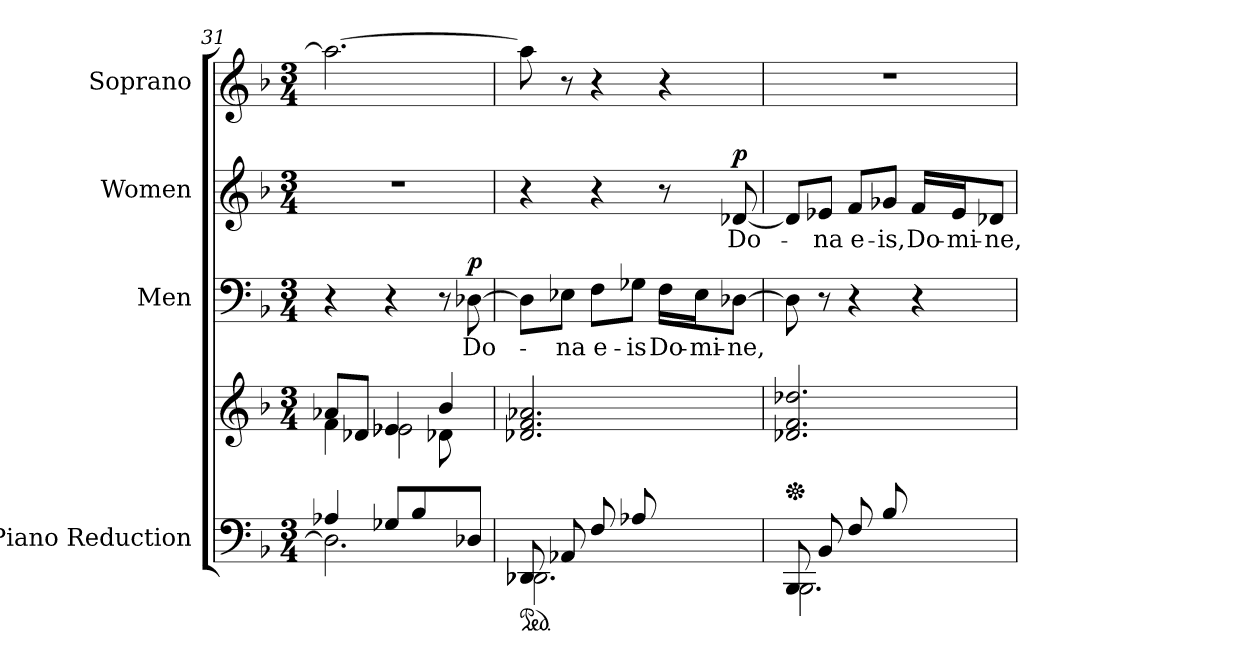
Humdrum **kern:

**kern	**kern	**kern	**text	**dynam	**kern	**text	**dynam	**kern
*part4	*part4	*part3	*part3	*part3	*part2	*part2	*part2	*part1
*staff5	*staff4	*staff3	*staff3	*staff3	*staff2	*staff2	*staff2	*staff1
*I"Piano Reduction	*	*I"Men	*	*	*I"Women	*	*	*I"Soprano
*I'Pno.	*	*	*	*	*	*	*	*I'S.
!!LO:PB:g=z
*clefF4	*clefG2	*clefF4	*	*	*clefG2	*	*	*clefG2
*k[b-]	*k[b-]	*k[b-]	*	*	*k[b-]	*	*	*k[b-]
*M3/4	*M3/4	*M3/4	*	*	*M3/4	*	*	*M3/4
=31	=31	=31	=31	=31	=31	=31	=31	=31
*^	*^	*	*	*	*	*	*	*
*	*	*	*^	*	*	*	*	*	*	*
4A-X/	2.D-\]	8a-X/L	4f\	2ryy	4r	.	.	2.r	.	.	2.aa-\_
.	.	8d-X/J	.	.	.	.	.	.	.	.	.
8G-X/L	.	4e-X/	2e-\	.	4r	.	.	.	.	.	.
8B-/	.	.	.	.	.	.	.	.	.	.	.
8ryy	.	4b-/	.	8d-X\	8r	.	.	.	.	.	.
!	!	!	!	!	!	!LO:LY:b	!LO:DY:b	!	!	!	!
8D-X/J	.	.	.	8ryy	[8D-X\	Do-	p	.	.	.	.
*	*	*v	*v	*v	*	*	*	*	*	*	*
=32	=32	=32	=32	=32	=32	=32	=32	=32	=32
*ped	*	*	*	*	*	*	*	*	*
*	*	*^	*	*	*	*	*	*	*
8DD-X/L	2.DD-\	2.d-X/ 2.f/ 2.a-X/	2ryy	8D-\L]	.	.	4r	.	.	8aa-\]
!	!	!	!	!	!LO:LY:b	!	!	!	!	!
8AA-X/	.	.	.	8E-X\J	-na	.	.	.	.	8r
!	!	!	!	!	!LO:LY:b	!	!	!	!	!
8F/	.	.	.	8F\L	e-	.	4r	.	.	4r
!	!	!	!	!	!LO:LY:b	!	!	!	!	!
8A-X/	.	.	.	8G-X\J	-is	.	.	.	.	.
!	!	!	!	!	!LO:LY:b	!	!	!	!	!
4ryy	.	.	8d-X\	16F\LL	Do-	.	8r	.	.	4r
!	!	!	!	!	!LO:LY:b	!	!	!	!	!
.	.	.	.	16E-\J	-mi-	.	.	.	.	.
!	!	!	!	!	!LO:LY:b	!	!	!LO:LY:b	!LO:DY:a	!
.	.	.	8f\J	[8D-X\J	-ne,	.	[8d-X/	Do-	p	.
=33	=33	=33	=33	=33	=33	=33	=33	=33	=33	=33
*	*	*Xped	*	*	*	*	*	*	*	*
8BBB-/L	2.BBB-\	2.d-X/ 2.f/ 2.dd-X/	2ryy	8D-\]	.	.	8d-/L]	.	.	2.r
!	!	!	!	!	!	!	!	!LO:LY:b	!	!
8BB-/	.	.	.	8r	.	.	8e-X/J	-na	.	.
!	!	!	!	!	!	!	!	!LO:LY:b	!	!
8F/	.	.	.	4r	.	.	8f/L	e-	.	.
!	!	!	!	!	!	!	!	!LO:LY:b	!	!
8B-/	.	.	.	.	.	.	8g-X/J	-is,	.	.
!	!	!	!	!	!	!	!	!LO:LY:b	!	!
4ryy	.	.	8d-X\	4r	.	.	16f/LL	Do-	.	.
!	!	!	!	!	!	!	!	!LO:LY:b	!	!
.	.	.	.	.	.	.	16e-/J	-mi-	.	.
!	!	!	!	!	!	!	!	!LO:LY:b	!	!
.	.	.	8f\J	.	.	.	8d-X/J	-ne,	.	.
*v	*v	*	*	*	*	*	*	*	*	*
*	*v	*v	*	*	*	*	*	*	*
=	=	=	=	=	=	=	=	=
*-	*-	*-	*-	*-	*-	*-	*-	*-
